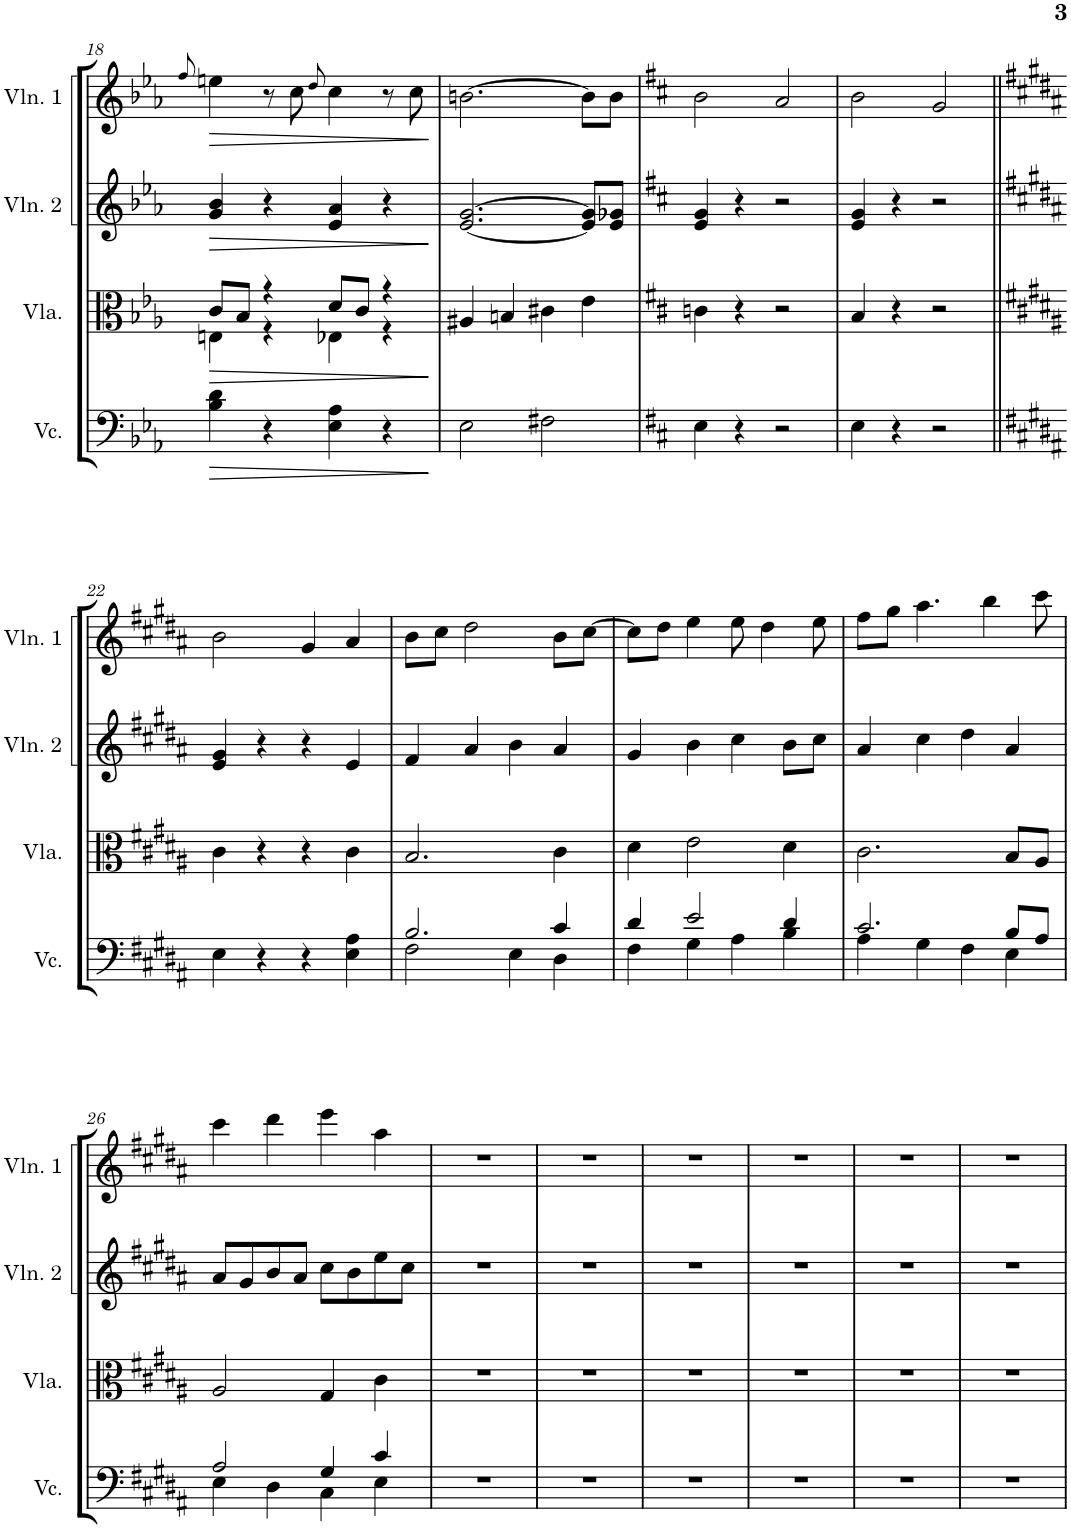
**kern	**dynam	**kern	**dynam	**kern	**dynam	**kern
*part4	*part4	*part3	*part3	*part2	*part2	*part1
*staff4	*staff4	*staff3	*staff3	*staff2	*staff2	*staff1
*I"Violoncello	*	*I"Viola	*	*I"Violin 2	*	*I"Violin 1
*I'Vc.	*	*I'Vla.	*	*I'Vln. 2	*	*I'Vln. 1
!!LO:PB:g=z
*clefF4	*	*clefC3	*	*clefG2	*	*clefG2
*k[b-e-a-]	*	*k[b-e-a-]	*	*k[b-e-a-]	*	*k[b-e-a-]
*M4/4	*	*M4/4	*	*M4/4	*	*M4/4
=18	=18	=18	=18	=18	=18	=18
.	.	.	.	.	.	8qff/
!	!LO:HP:b	!	!LO:HP:b	!	!LO:HP:b	!
*	*	*^	*	*	*	*
4B-\ 4d\	>	8c/L	4En\	>	4g/ 4b-/	>	4een\
.	.	8B-/J	.	.	.	.	.
4r	.	4r	4r	.	4r	.	8r
.	.	.	.	.	.	.	8cc\
.	.	.	.	.	.	.	8qdd/
4E-\ 4A-\	.	8d/L	4E-X\	.	4e-/ 4a-/	.	4cc\
.	.	8c/J	.	.	.	.	.
4r	.	4r	4r	.	4r	.	8r
.	.	.	.	.	.	.	8cc\
*	*	*v	*v	*	*	*	*
.	]	.	]	.	]	.
=19	=19	=19	=19	=19	=19	=19
2E-\	.	4A#X/	.	[2.e-/ [2.g/	.	[2.bn\
.	.	4Bn/	.	.	.	.
2F#X\	.	4c#X\	.	.	.	.
.	.	4e-\	.	8e-/] 8g/]L	.	8b\L]
.	.	.	.	8e-/ 8g-X/J	.	8b\J
=20	=20	=20	=20	=20	=20	=20
*k[f#c#]	*	*k[f#c#]	*	*k[f#c#]	*	*k[f#c#]
4E\	.	4cn\	.	4e/ 4g/	.	2b\
4r	.	4r	.	4r	.	.
2r	.	2r	.	2r	.	2a/
=21	=21	=21	=21	=21	=21	=21
4E\	.	4B/	.	4e/ 4g/	.	2b\
4r	.	4r	.	4r	.	.
2r	.	2r	.	2r	.	2g/
!!LO:LB:g=z
=22||	=22||	=22||	=22||	=22||	=22||	=22||
*k[f#c#g#d#a#]	*	*k[f#c#g#d#a#]	*	*k[f#c#g#d#a#]	*	*k[f#c#g#d#a#]
4E\	.	4c#\	.	4e/ 4g#/	.	2b\
4r	.	4r	.	4r	.	.
4r	.	4r	.	4r	.	4g#/
4E\ 4A#\	.	4c#\	.	4e/	.	4a#/
=23	=23	=23	=23	=23	=23	=23
*^	*	*	*	*	*	*
2.B/	2F#\	.	2.B/	.	4f#/	.	8b\L
.	.	.	.	.	.	.	8cc#\J
.	.	.	.	.	4a#/	.	2dd#\
.	4E\	.	.	.	4b\	.	.
4c#/	4D#\	.	4c#\	.	4a#/	.	8b\L
.	.	.	.	.	.	.	[8cc#\J
=24	=24	=24	=24	=24	=24	=24	=24
4d#/	4F#\	.	4d#\	.	4g#/	.	8cc#\L]
.	.	.	.	.	.	.	8dd#\J
2e/	4G#\	.	2e\	.	4b\	.	4ee\
.	4A#\	.	.	.	4cc#\	.	8ee\
.	.	.	.	.	.	.	4dd#\
4d#/	4B\	.	4d#\	.	8b\L	.	.
.	.	.	.	.	8cc#\J	.	8ee\
=25	=25	=25	=25	=25	=25	=25	=25
2.c#/	4A#\	.	2.c#\	.	4a#/	.	8ff#\L
.	.	.	.	.	.	.	8gg#\J
.	4G#\	.	.	.	4cc#\	.	4.aa#\
.	4F#\	.	.	.	4dd#\	.	.
.	.	.	.	.	.	.	4bb\
8B/L	4E\	.	8B/L	.	4a#/	.	.
8A#/J	.	.	8A#/J	.	.	.	8ccc#\
!!LO:LB:g=z
=26	=26	=26	=26	=26	=26	=26	=26
2A#/	4E\	.	2A#/	.	8a#/L	.	4ccc#\
.	.	.	.	.	8g#/	.	.
.	4D#\	.	.	.	8b/	.	4ddd#\
.	.	.	.	.	8a#/J	.	.
4G#/	4C#\	.	4G#/	.	8cc#\L	.	4eee\
.	.	.	.	.	8b\	.	.
4c#/	4E\	.	4c#\	.	8ee\	.	4aa#\
.	.	.	.	.	8cc#\J	.	.
*v	*v	*	*	*	*	*	*
=27	=27	=27	=27	=27	=27	=27
1r	.	1r	.	1r	.	1r
=28	=28	=28	=28	=28	=28	=28
1r	.	1r	.	1r	.	1r
=29	=29	=29	=29	=29	=29	=29
1r	.	1r	.	1r	.	1r
=30	=30	=30	=30	=30	=30	=30
1r	.	1r	.	1r	.	1r
=31	=31	=31	=31	=31	=31	=31
1r	.	1r	.	1r	.	1r
=32	=32	=32	=32	=32	=32	=32
1r	.	1r	.	1r	.	1r
=	=	=	=	=	=	=
*-	*-	*-	*-	*-	*-	*-
